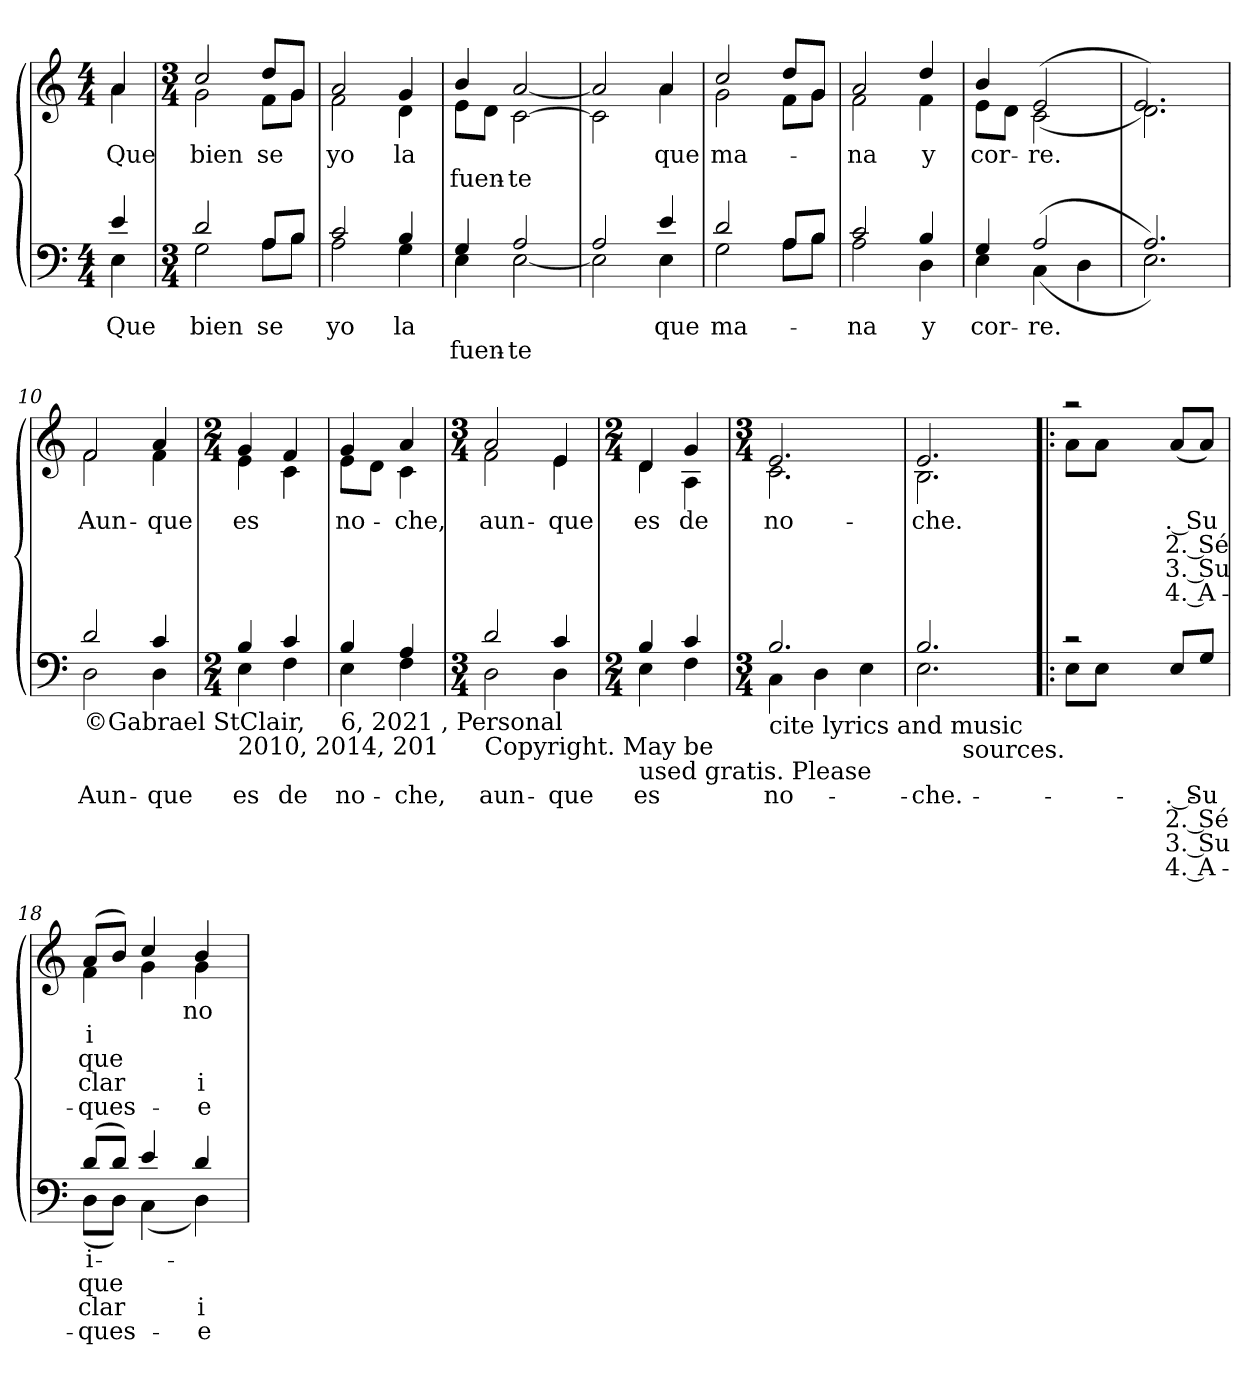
**kern	**text	**text	**text	**text	**kern	**text	**text	**text	**text
*part2	*part2	*part2	*part2	*part2	*part1	*part1	*part1	*part1	*part1
*staff2	*staff2	*staff2	*staff2	*staff2	*staff1	*staff1	*staff1	*staff1	*staff1
*clefF4	*	*	*	*	*clefG2	*	*	*	*
*k[]	*	*	*	*	*k[]	*	*	*	*
*C:	*	*	*	*	*C:	*	*	*	*
*M4/4	*	*	*	*	*M4/4	*	*	*	*
=1	=1	=1	=1	=1	=1	=1	=1	=1	=1
!	!LO:LY:a	!	!	!	!	!LO:LY:b	!	!	!
*^	*	*	*	*	*^	*	*	*	*
4e/	4E\	Que	.	.	.	4a/	4a\	Que	.	.	.
=2	=2	=2	=2	=2	=2	=2	=2	=2	=2	=2	=2
*M3/4	*	*	*	*	*	*M3/4	*	*	*	*	*
!	!	!LO:LY:a	!	!	!	!	!	!LO:LY:b	!	!	!
2d/	2G\	bien	.	.	.	2cc/	2g\	bien	.	.	.
!	!	!LO:LY:a	!	!	!	!	!	!LO:LY:b	!	!	!
8A/L	8A\L	se	.	.	.	8dd/L	8f\L	se	.	.	.
8B/J	8B\J	.	.	.	.	8g/J	8g\J	.	.	.	.
=3	=3	=3	=3	=3	=3	=3	=3	=3	=3	=3	=3
!	!	!LO:LY:a	!	!	!	!	!	!LO:LY:b	!	!	!
2c/	2A\	yo	.	.	.	2a/	2f\	yo	.	.	.
!	!	!LO:LY:a	!	!	!	!	!	!LO:LY:b	!	!	!
4B/	4G\	la	.	.	.	4g/	4d\	la	.	.	.
=4	=4	=4	=4	=4	=4	=4	=4	=4	=4	=4	=4
!	!	!	!LO:LY:a	!	!	!	!	!	!LO:LY:b	!	!
4G/	4E\	.	fuen-	.	.	8e\L	4b/	.	fuen-	.	.
.	.	.	.	.	.	8d\J	.	.	.	.	.
!	!	!	!LO:LY:a	!	!	!	!	!	!LO:LY:b	!	!
2A/	[>2E\	.	-te	.	.	[<2c\	[>2a/	.	-te	.	.
=5	=5	=5	=5	=5	=5	=5	=5	=5	=5	=5	=5
2A/	2E\]	.	.	.	.	2c\]	2a/]	.	.	.	.
!	!	!LO:LY:a	!	!	!	!	!	!LO:LY:b	!	!	!
4e/	4E\	que	.	.	.	4a\	4a/	que	.	.	.
!!LO:LB:g=z	!!
=6	=6	=6	=6	=6	=6	=6	=6	=6	=6	=6	=6
!	!	!LO:LY:a	!	!	!	!	!	!LO:LY:b	!	!	!
2d/	2G\	ma-	.	.	.	2cc/	2g\	ma-	.	.	.
8A/L	8A\L	.	.	.	.	8dd/L	8f\L	.	.	.	.
8B/J	8B\J	.	.	.	.	8g/J	8g\J	.	.	.	.
=7	=7	=7	=7	=7	=7	=7	=7	=7	=7	=7	=7
!	!	!LO:LY:a	!	!	!	!	!	!LO:LY:b	!	!	!
2c/	2A\	-na	.	.	.	2a/	2f\	-na	.	.	.
!	!	!LO:LY:a:rj	!	!	!	!	!	!LO:LY:b:rj	!	!	!
4B/	4D\	y	.	.	.	4dd/	4f\	y	.	.	.
=8	=8	=8	=8	=8	=8	=8	=8	=8	=8	=8	=8
!	!	!LO:LY:a	!	!	!	!	!	!LO:LY:b	!	!	!
4G/	4E\	cor-	.	.	.	8e\L	4b/	cor-	.	.	.
.	.	.	.	.	.	8d\J	.	.	.	.	.
!	!	!LO:LY:a	!	!	!	!	!	!LO:LY:b	!	!	!
(<4C\	(2A/	-re.	.	.	.	(<2c\	(2e/	-re.	.	.	.
4D\	.	.	.	.	.	.	.	.	.	.	.
=9	=9	=9	=9	=9	=9	=9	=9	=9	=9	=9	=9
2.E\)	2.A/)	.	.	.	.	2.d\)	2.e/)	.	.	.	.
!!LO:LB:g=z	!!
=10	=10	=10	=10	=10	=10	=10	=10	=10	=10	=10	=10
!LO:TX:b:t=©Gabrael StClair,	!	!	!	!	!	!	!	!	!	!	!
!	!	!LO:LY:a	!	!	!	!	!	!LO:LY:b	!	!	!
2d/	2D\	Aun-	.	.	.	2f/	2f\	Aun-	.	.	.
!	!	!LO:LY:a	!	!	!	!	!	!LO:LY:b	!	!	!
4c/	4D\	-que	.	.	.	4a/	4f\	-que	.	.	.
=11	=11	=11	=11	=11	=11	=11	=11	=11	=11	=11	=11
*M2/4	*	*	*	*	*	*M2/4	*	*	*	*	*
!LO:TX:b:t=2010, 2014, 201	!	!	!	!	!	!	!	!	!	!	!
!	!	!LO:LY:a	!	!	!	!	!	!LO:LY:b	!	!	!
4B/	4E\	es	.	.	.	4g/	4e\	es	.	.	.
!	!	!LO:LY:a	!	!	!	!	!	!LO:LY:b	!	!	!
4c/	4F\	de	.	.	.	4f/	4c\	.	.	.	.
=12	=12	=12	=12	=12	=12	=12	=12	=12	=12	=12	=12
!LO:TX:b:t=6, 2021 , Personal	!	!	!	!	!	!	!	!	!	!	!
!	!	!LO:LY:a	!	!	!	!	!	!LO:LY:b	!	!	!
4B/	4E\	no-	.	.	.	8e\L	4g/	no-	.	.	.
.	.	.	.	.	.	8d\J	.	.	.	.	.
!	!	!LO:LY:a	!	!	!	!	!	!LO:LY:b	!	!	!
4A/	4F\	-che,	.	.	.	4c\	4a/	-che,	.	.	.
=13	=13	=13	=13	=13	=13	=13	=13	=13	=13	=13	=13
*M3/4	*	*	*	*	*	*M3/4	*	*	*	*	*
!LO:TX:b:t=Copyright. May be	!	!	!	!	!	!	!	!	!	!	!
!	!	!LO:LY:a	!	!	!	!	!	!LO:LY:b	!	!	!
2d/	2D\	aun-	.	.	.	2a/	2f\	aun-	.	.	.
!	!	!LO:LY:a	!	!	!	!	!	!LO:LY:b	!	!	!
4c/	4D\	-que	.	.	.	4e/	4e\	-que	.	.	.
=14	=14	=14	=14	=14	=14	=14	=14	=14	=14	=14	=14
*M2/4	*	*	*	*	*	*M2/4	*	*	*	*	*
!LO:TX:b:t=used gratis. Please	!	!	!	!	!	!	!	!	!	!	!
!	!	!LO:LY:a	!	!	!	!	!	!LO:LY:b	!	!	!
4B/	4E\	es	.	.	.	4d/	4d\	es	.	.	.
!	!	!	!	!	!	!	!	!LO:LY:b	!	!	!
4c/	4F\	.	.	.	.	4g/	4A\	de	.	.	.
*v	*v	*	*	*	*	*	*	*	*	*	*
=15	=15	=15	=15	=15	=15	=15	=15	=15	=15	=15
*M3/4	*	*	*	*	*M3/4	*	*	*	*	*
*^	*	*	*	*	*	*	*	*	*	*
!LO:TX:b:t=cite lyrics and music	!	!	!	!	!	!	!	!	!	!	!
!	!	!LO:LY:a	!	!	!	!	!	!LO:LY:b	!	!	!
*	*^	*	*	*	*	*	*	*	*	*	*
2.ryy	2.B/	4C\	no-	.	.	.	2.e/	2.c\	no-	.	.	.
.	.	4D\	.	.	.	.	.	.	.	.	.	.
.	.	4E\	.	.	.	.	.	.	.	.	.	.
=16	=16	=16	=16	=16	=16	=16	=16	=16	=16	=16	=16	=16
!	!	!	!LO:LY:a	!	!	!	!	!	!LO:LY:b	!	!	!
2.B/	2.E\	4ryy	-che.	.	.	.	2.e/	2.B\	-che.	.	.	.
!	!	!LO:TX:b:t=sources.	!	!	!	!	!	!	!	!	!	!
.	.	2ryy	.	.	.	.	.	.	.	.	.	.
*	*v	*v	*	*	*	*	*	*	*	*	*	*
!!LO:PB:g=z	!!
=17!|:	=17!|:	=17!|:	=17!|:	=17!|:	=17!|:	=17!|:	=17!|:	=17!|:	=17!|:	=17!|:	=17!|:
2rc	8E\L	.	.	.	.	2raa	8a<\L	.	.	.	.
.	8E\J	.	.	.	.	.	8a\J	.	.	.	.
.	2ryy	.	.	.	.	.	2ryy	.	.	.	.
!	!	!LO:LY:a	!LO:LY:a	!LO:LY:a	!LO:LY:a	!	!	!LO:LY:b	!LO:LY:b	!LO:LY:b	!LO:LY:b
8E/L	.	. Su	2. Sé	3. Su	4. A-	(>8a/L	.	. Su	2. Sé	3. Su	4. A-
8G/J	.	.	.	.	.	8a/J)	.	.	.	.	.
*	*	*	*	*	*	*v	*v	*	*	*	*
=18	=18	=18	=18	=18	=18	=18	=18	=18	=18	=18
!	!	!LO:LY:a:rj	!LO:LY:a:rj	!LO:LY:a:rj	!LO:LY:a:rj	!	!LO:LY:b:rj	!LO:LY:b:rj	!LO:LY:b:rj	!LO:LY:b:rj
*	*	*	*	*	*	*^	*	*	*	*
*	*	*	*	*	*	*	*^	*	*	*	*
(>8d/L	(<8D\L	-i	que	clar	-ques-	(>8a/L	4f\	4...ryy	-i	que	clar	-ques-
8d/J)	8D\J)	.	.	.	.	8b/J)	.	.	.	.	.	.
4e/	(<4C\	.	.	.	.	4cc/	4g\	.	.	.	.	.
!	!	!	!	!	!	!	!	!LO:TX:b:t=no	!	!	!	!
.	.	.	.	.	.	.	.	4ryy	.	.	.	.
!	!	!	!	!LO:LY:a	!LO:LY:a	!	!	!	!	!	!LO:LY:b	!LO:LY:b
4d/	4D\)	.	.	i-	-e-	4b/	4g\	.	.	.	i-	-e-
.	.	.	.	.	.	.	.	32ryy	.	.	.	.
*v	*v	*	*	*	*	*	*	*	*	*	*	*
*	*	*	*	*	*v	*v	*v	*	*	*	*
=	=	=	=	=	=	=	=	=	=
*-	*-	*-	*-	*-	*-	*-	*-	*-	*-
